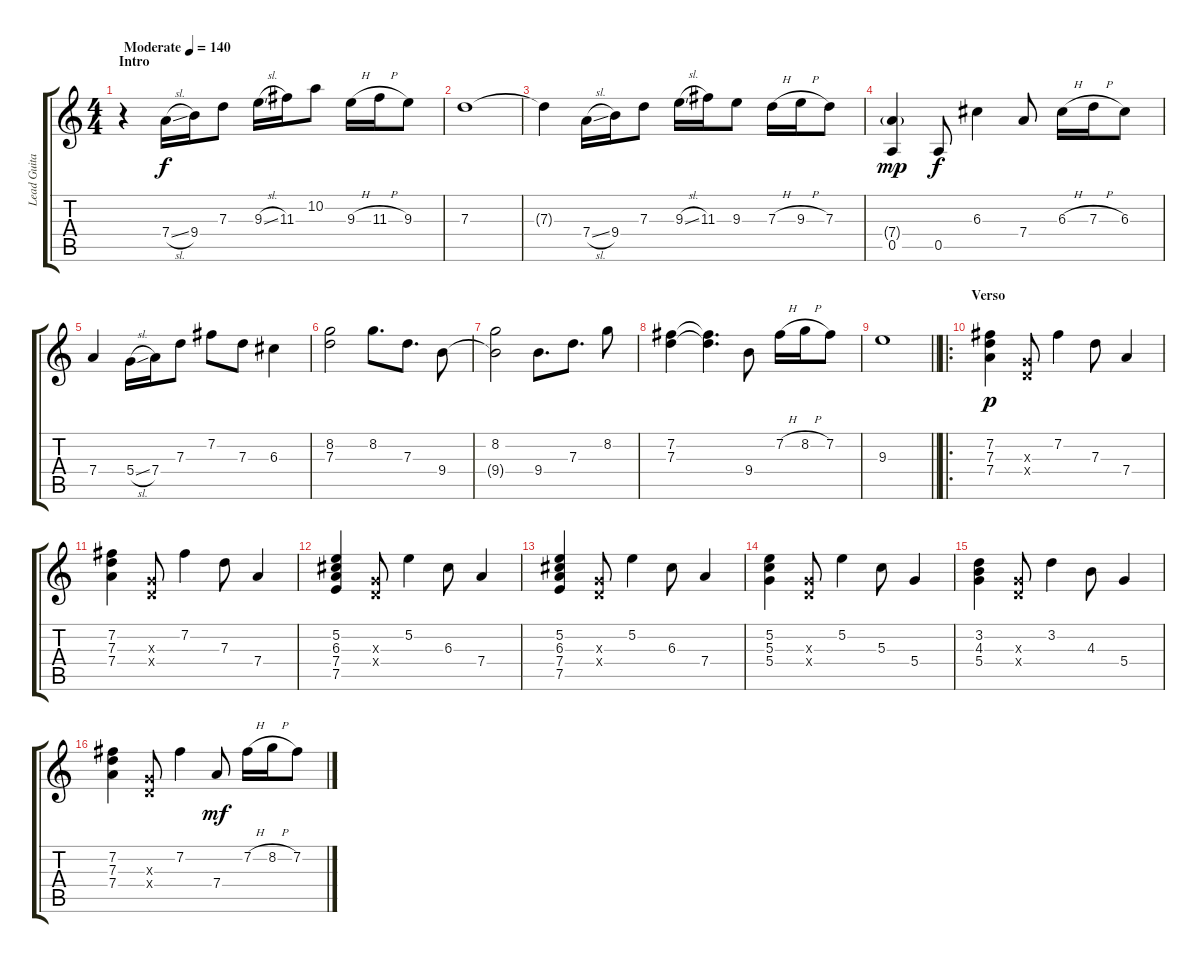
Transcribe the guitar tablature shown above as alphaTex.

\track ("Lead Guitar" "Lead Guita") {instrument overdrivenguitar}
\staff {score tabs}
\tuning (E4 B3 G3 D3 A2 E2) {hide}
\ts (4 4)
\section ("" "Intro")
\tempo (140 "Moderate")
\clef g2
\ks c
r.4{dy f instrument overdrivenguitar} 7.4{sl}.16 9.4.16 7.3.8 9.3{sl}.16 11.3.16 10.2.8 9.3{h}.16 11.3{h}.16 9.3.8 |
7.3.1 |
7.3{t}.4 7.4{sl}.16 9.4.16 7.3.8 9.3{sl}.16 11.3.16 9.3.8 7.3{h}.16 9.3{h}.16 7.3.8 |
(7.4{g} 0.5).4{dy mp} 0.5.8{dy f} 6.3.4 7.4.8 6.3{h}.16 7.3{h}.16 6.3.8 |
7.4.4 5.4{sl}.16 7.4.16 7.3.8 7.2.8 7.3.8 6.3.4 |
(8.2 7.3).2 8.2.8{d} 7.3.8{d} 9.4.8 |
(8.2 9.4{t}).2 9.4.8{d} 7.3.8{d} 8.2.8 |
(7.2 7.3).4 (7.2{t} 7.3{t}).4{d} 9.4.8 7.2{h}.16 8.2{h}.16 7.2.8 |
\barLineRight lightlight
9.3.1 |
\ro
\section ("" "Verso")
(7.2 7.3 7.4).4{dy p} (0.3{x} 0.4{x}).8 7.2.4 7.3.8 7.4.4 |
(7.2 7.3 7.4).4 (0.3{x} 0.4{x}).8 7.2.4 7.3.8 7.4.4 |
(5.2 6.3 7.4 7.5).4 (0.3{x} 0.4{x}).8 5.2.4 6.3.8 7.4.4 |
(5.2 6.3 7.4 7.5).4 (0.3{x} 0.4{x}).8 5.2.4 6.3.8 7.4.4 |
(5.2 5.3 5.4).4 (0.3{x} 0.4{x}).8 5.2.4 5.3.8 5.4.4 |
(3.2 4.3 5.4).4 (0.3{x} 0.4{x}).8 3.2.4 4.3.8 5.4.4 |
(7.2 7.3 7.4).4 (0.3{x} 0.4{x}).8 7.2.4 7.4.8{dy mf} 7.2{h}.16 8.2{h}.16 7.2.8
